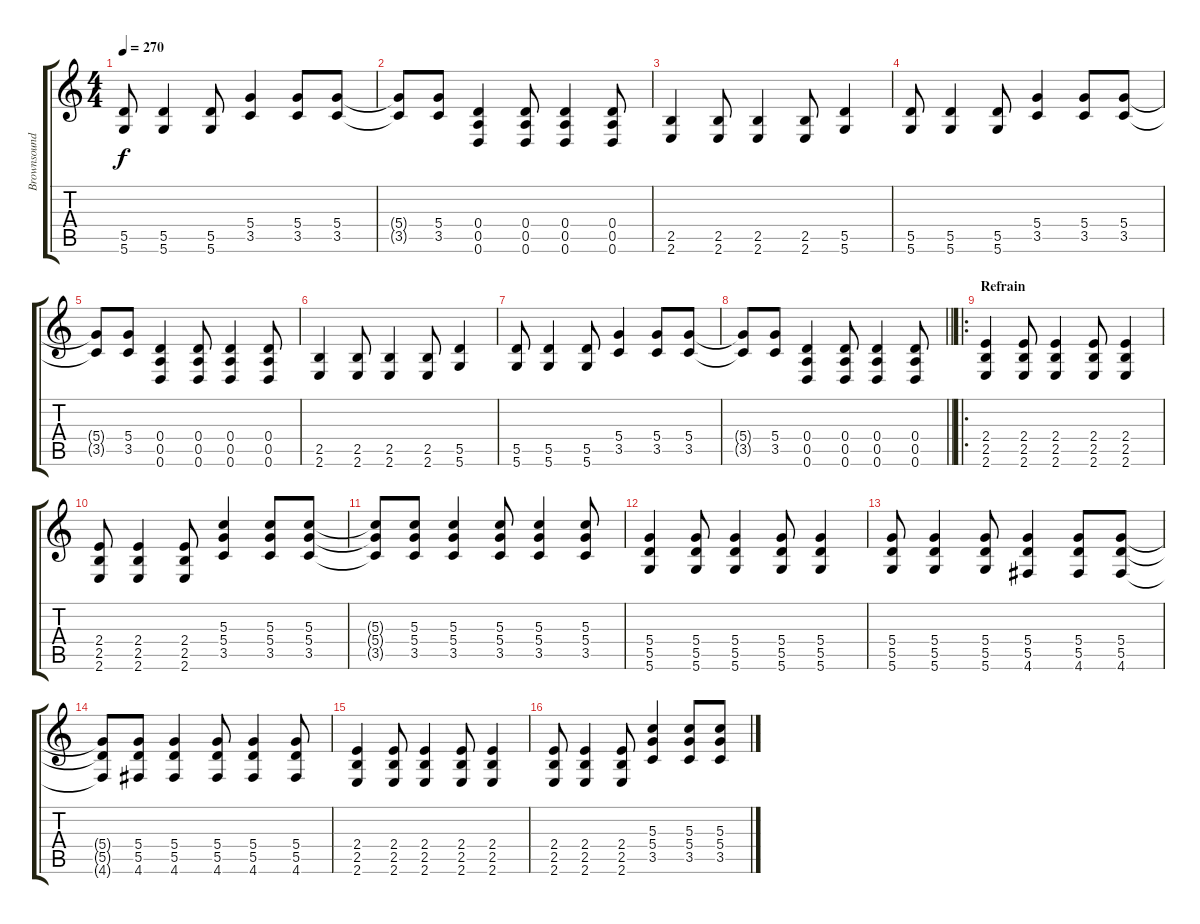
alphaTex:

\track ("Brownsound" "Brownsound") {instrument distortionguitar}
\staff {score tabs}
\tuning (E4 B3 G3 D3 A2 D2) {hide}
\ts (4 4)
\tempo 270
\clef g2
\ks c
(5.5 5.6).8{dy f} (5.5 5.6).4 (5.5 5.6).8 (5.4 3.5).4 (5.4 3.5).8 (5.4 3.5).8 |
(5.4{t} 3.5{t}).8 (5.4 3.5).8 (0.4 0.5 0.6).4 (0.4 0.5 0.6).8 (0.4 0.5 0.6).4 (0.4 0.5 0.6).8 |
(2.5 2.6).4 (2.5 2.6).8 (2.5 2.6).4 (2.5 2.6).8 (5.5 5.6).4 |
(5.5 5.6).8 (5.5 5.6).4 (5.5 5.6).8 (5.4 3.5).4 (5.4 3.5).8 (5.4 3.5).8 |
(5.4{t} 3.5{t}).8 (5.4 3.5).8 (0.4 0.5 0.6).4 (0.4 0.5 0.6).8 (0.4 0.5 0.6).4 (0.4 0.5 0.6).8 |
(2.5 2.6).4 (2.5 2.6).8 (2.5 2.6).4 (2.5 2.6).8 (5.5 5.6).4 |
(5.5 5.6).8 (5.5 5.6).4 (5.5 5.6).8 (5.4 3.5).4 (5.4 3.5).8 (5.4 3.5).8 |
\barLineRight lightlight
(5.4{t} 3.5{t}).8 (5.4 3.5).8 (0.4 0.5 0.6).4 (0.4 0.5 0.6).8 (0.4 0.5 0.6).4 (0.4 0.5 0.6).8 |
\ro
\section ("" "Refrain")
(2.4 2.5 2.6).4 (2.4 2.5 2.6).8 (2.4 2.5 2.6).4 (2.4 2.5 2.6).8 (2.4 2.5 2.6).4 |
(2.4 2.5 2.6).8 (2.4 2.5 2.6).4 (2.4 2.5 2.6).8 (5.3 5.4 3.5).4 (5.3 5.4 3.5).8 (5.3 5.4 3.5).8 |
(5.3{t} 5.4{t} 3.5{t}).8 (5.3 5.4 3.5).8 (5.3 5.4 3.5).4 (5.3 5.4 3.5).8 (5.3 5.4 3.5).4 (5.3 5.4 3.5).8 |
(5.4 5.5 5.6).4 (5.4 5.5 5.6).8 (5.4 5.5 5.6).4 (5.4 5.5 5.6).8 (5.4 5.5 5.6).4 |
(5.4 5.5 5.6).8 (5.4 5.5 5.6).4 (5.4 5.5 5.6).8 (5.4 5.5 4.6).4 (5.4 5.5 4.6).8 (5.4 5.5 4.6).8 |
(5.4{t} 5.5{t} 4.6{t}).8 (5.4 5.5 4.6).8 (5.4 5.5 4.6).4 (5.4 5.5 4.6).8 (5.4 5.5 4.6).4 (5.4 5.5 4.6).8 |
(2.4 2.5 2.6).4 (2.4 2.5 2.6).8 (2.4 2.5 2.6).4 (2.4 2.5 2.6).8 (2.4 2.5 2.6).4 |
(2.4 2.5 2.6).8 (2.4 2.5 2.6).4 (2.4 2.5 2.6).8 (5.3 5.4 3.5).4 (5.3 5.4 3.5).8 (5.3 5.4 3.5).8
